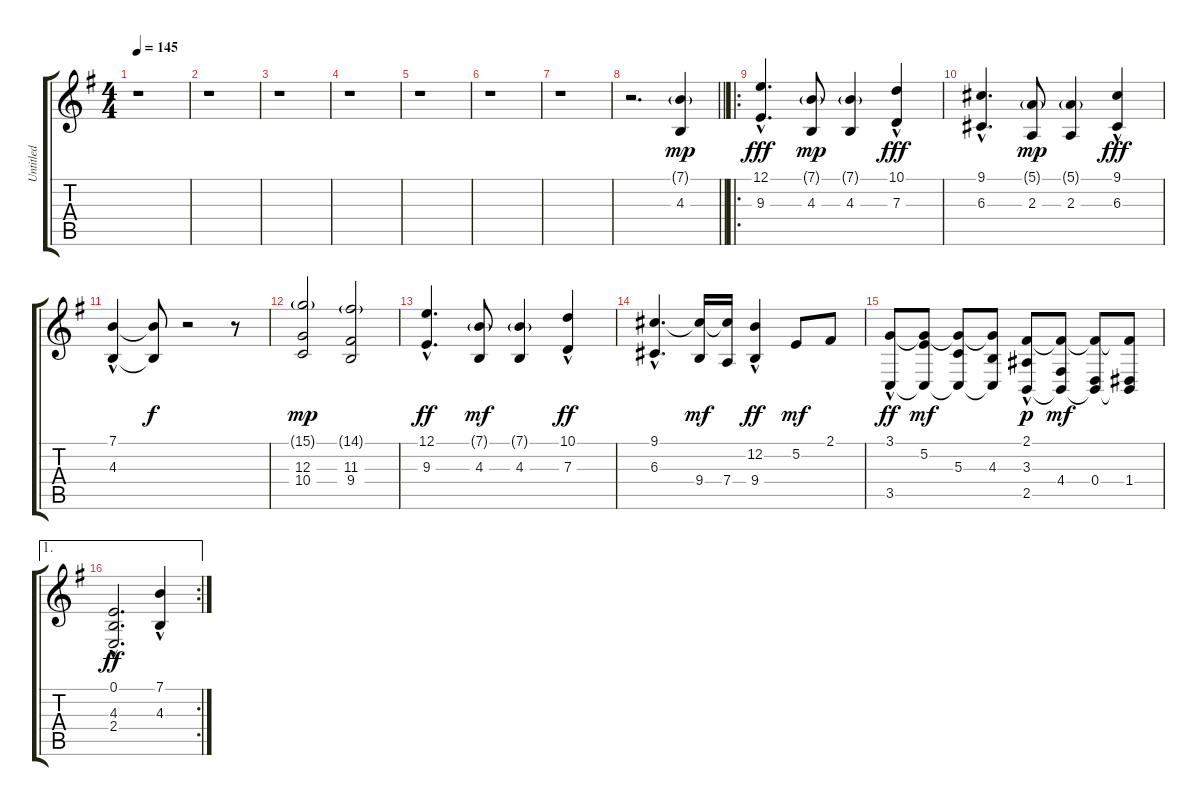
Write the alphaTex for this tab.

\track ("Untitled" "Untitled") {instrument altosax}
\staff {score tabs}
\tuning (E4 B3 G3 D3 A2 E2) {hide}
\ts (4 4)
\tempo 145
\clef g2
\ks g
r.1{dy mp instrument altosax} |
r.1 |
r.1 |
r.1 |
r.1 |
r.1 |
r.1 |
\barLineRight lightlight
r.2{d} (7.1{g} 4.3).4 |
\ro
(12.1 9.3{hac}).4{d dy fff} (7.1{g} 4.3).8{dy mp} (7.1{g} 4.3).4 (10.1 7.3{hac}).4{dy fff} |
(9.1 6.3{hac}).4{d} (5.1{g} 2.3).8{dy mp} (5.1{g} 2.3).4 (9.1 6.3{hac}).4{dy fff} |
(7.1 4.3{hac}).4 (7.1{t} 4.3{t}).8{dy f} r.2 r.8 |
(15.1{g} 12.3 10.4).2{dy mp} (14.1{g} 11.3 9.4).2 |
(12.1 9.3{hac}).4{d dy ff} (7.1{g} 4.3).8{dy mf} (7.1{g} 4.3).4 (10.1 7.3{hac}).4{dy ff} |
(9.1 6.3{hac}).4{d} (9.1{t} 9.4).16{dy mf} (9.1{t} 7.4).16 (12.2 9.4{hac}).4{dy ff} 5.2.8{dy mf} 2.1.8 |
(3.1{hac} 3.5{hac}).8{dy ff} (3.1{t} 5.2 3.5{t}).8{dy mf} (3.1{t} 5.3 3.5{t}).8 (3.1{t} 4.3 3.5{t}).8 (2.1 3.3{hac} 2.5).8{dy p} (2.1{t} 4.4 2.5{t}).8{dy mf} (2.1{t} 0.4 2.5{t}).8 (2.1{t} 1.4 2.5{t}).8 |
\ae 1
\rc 2
(0.1 4.3{hac} 2.4{hac}).2{d dy ff} (7.1 4.3{hac}).4
